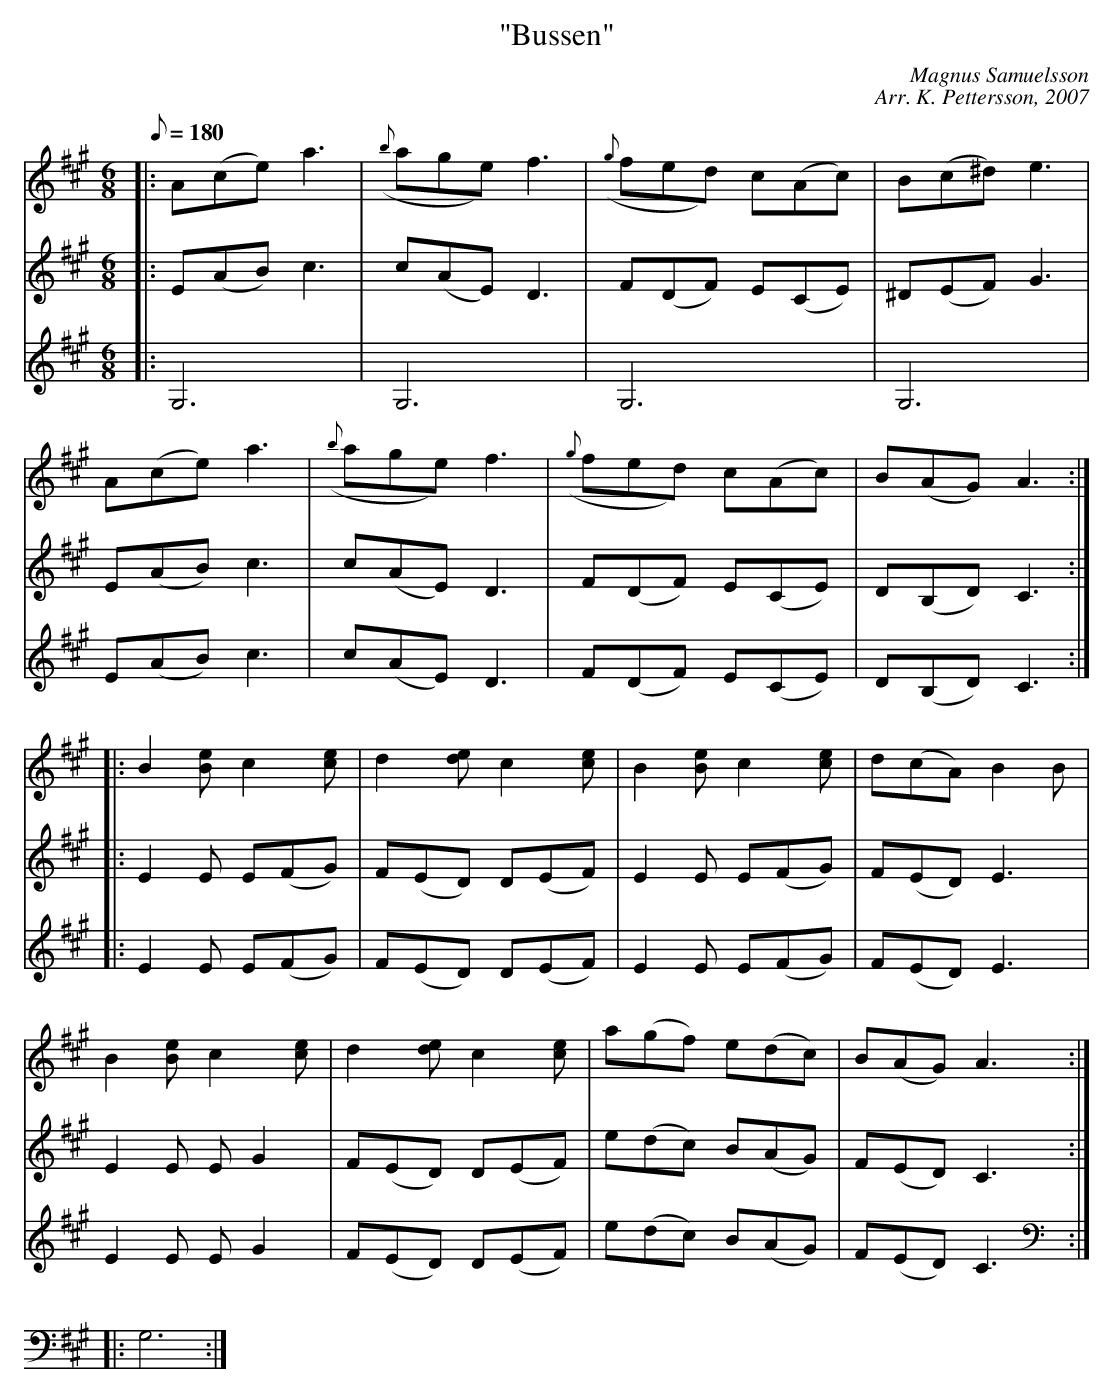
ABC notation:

X:1
T: "Bussen"
C: Magnus Samuelsson
C: Arr. K. Pettersson, 2007
M: 6/8
L: 1/8
K: A
Q: 180
[V:1] |: A(ce) a3 | ({b}age) f3 | ({g}fed) c(Ac) | B(c^d) e3 |
[V:1] A(ce) a3 | ({b}age) f3 | ({g}fed) c(Ac) | B(AG) A3:|
[V:1] |: B2[Be] c2[ce] | d2[de] c2[ce] | B2[Be] c2[ce] | d(cA) B2B |
[V:1] B2[Be] c2[ce] | d2[de] c2[ce] | a(gf) e(dc) | B(AG) A3 :|
[V:2] |: E(AB) c3 | c(AE) D3 | F(DF) E(CE) | ^D(EF) G3 |
[V:2] E(AB) c3 | c(AE) D3 | F(DF) E(CE) | D(B,D) C3 :|
[V:2] |: E2E E(FG) | F(ED) D(EF) | E2E E(FG) | F(ED) E3 |
[V:2] E2E EG2 | F(ED) D(EF) | e(dc) B(AG) | F(ED) C3 :|
[V:3] |: G,6 | G,6 | G,6| G,6 |
[V:3] E(AB) c3 | c(AE) D3 | F(DF) E(CE) | D(B,D) C3 :|
[V:3] |: E2E E(FG) | F(ED) D(EF) | E2E E(FG) | F(ED) E3 |
[V:3] E2E EG2 | F(ED) D(EF) | e(dc) B(AG) | F(ED) C3 :|
K: bass
|: G,6 :|
